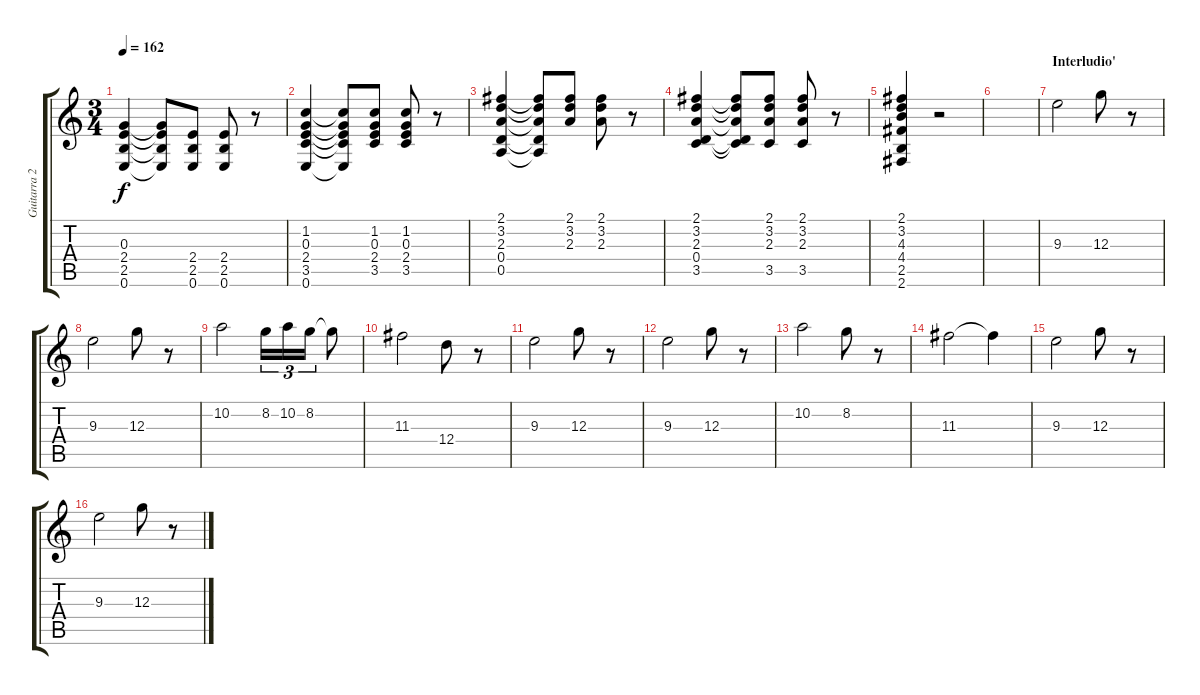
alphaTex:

\track ("Guitarra 2" "Guitarra 2") {instrument acousticguitarsteel}
\staff {score tabs}
\tuning (E4 B3 G3 D3 A2 E2) {hide}
\ts (3 4)
\tempo 162
\clef g2
\ks c
(0.3 2.4 2.5 0.6).4{dy f} (0.3{t} 2.4{t} 2.5{t} 0.6{t}).8 (2.4 2.5 0.6).8 (2.4 2.5 0.6).8 r.8 |
(1.2 0.3 2.4 3.5 0.6).4 (1.2{t} 0.3{t} 2.4{t} 3.5{t} 0.6{t}).8 (1.2 0.3 2.4 3.5).8 (1.2 0.3 2.4 3.5).8 r.8 |
(2.1 3.2 2.3 0.4 0.5).4 (2.1{t} 3.2{t} 2.3{t} 0.4{t} 0.5{t}).8 (2.1 3.2 2.3).8 (2.1 3.2 2.3).8 r.8 |
(2.1 3.2 2.3 0.4 3.5).4 (2.1{t} 3.2{t} 2.3{t} 0.4{t} 3.5{t}).8 (2.1 3.2 2.3 3.5).8 (2.1 3.2 2.3 3.5).8 r.8 |
(2.1 3.2 4.3 4.4 2.5 2.6).4 r.2{volume 11} |
|
\section ("" "Interludio'")
9.3.2 12.3.8 r.8 |
9.3.2 12.3.8 r.8 |
10.2.2 8.2.16{tu (3 2)} 10.2.16{tu (3 2)} 8.2.16{tu (3 2)} 8.2{t}.8 |
11.3.2 12.4.8 r.8 |
9.3.2 12.3.8 r.8 |
9.3.2 12.3.8 r.8 |
10.2.2 8.2.8 r.8 |
11.3.2 11.3{t}.4 |
9.3.2 12.3.8 r.8 |
9.3.2 12.3.8 r.8
